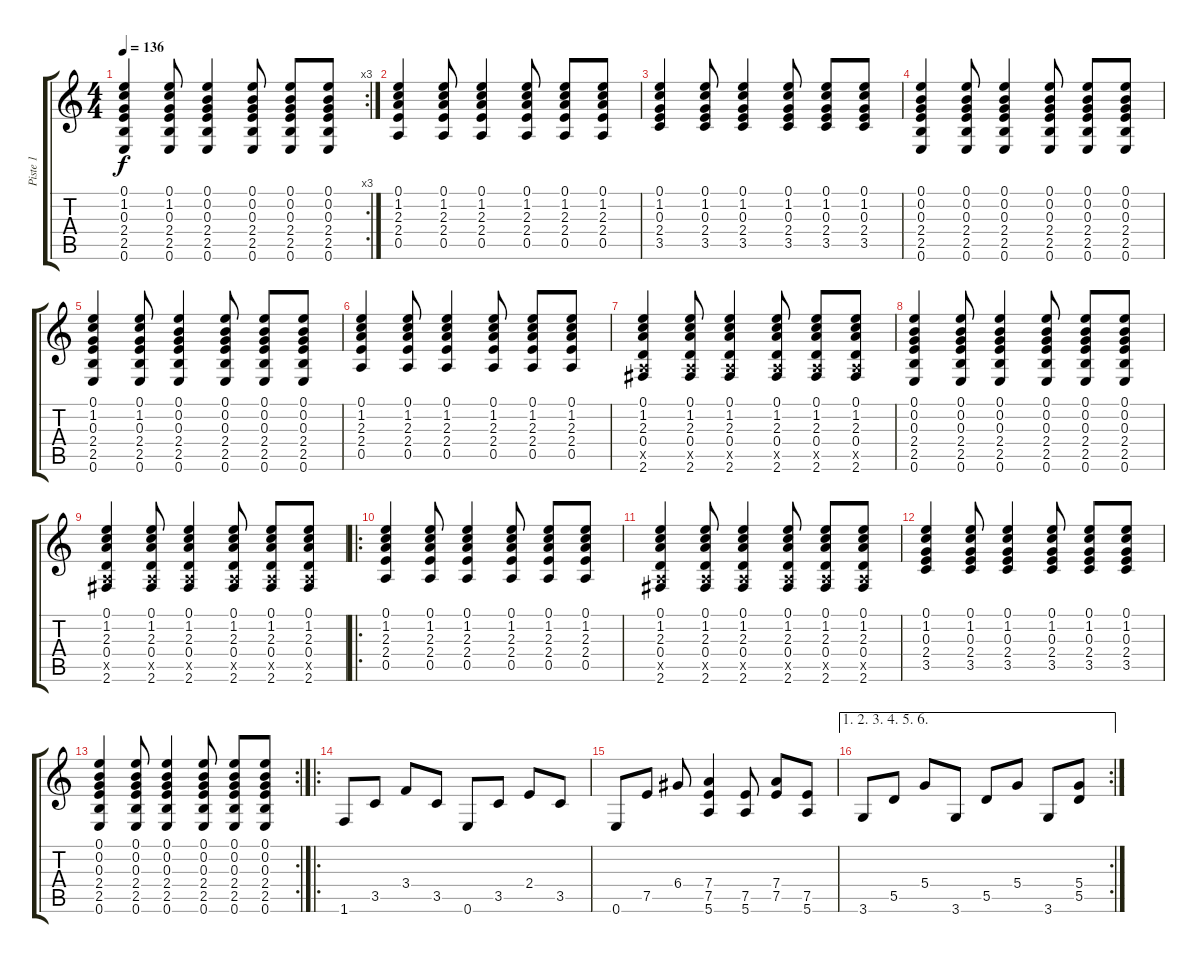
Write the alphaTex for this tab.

\track ("Piste 1" "Piste 1") {instrument acousticguitarsteel}
\staff {score tabs}
\tuning (E4 B3 G3 D3 A2 E2) {hide}
\rc 3
\ts (4 4)
\tempo 136
\clef g2
\ks c
(0.1 1.2 0.3 2.4 2.5 0.6).4{dy f} (0.1 1.2 0.3 2.4 2.5 0.6).8 (0.1 0.2 0.3 2.4 2.5 0.6).4 (0.1 0.2 0.3 2.4 2.5 0.6).8 (0.1 0.2 0.3 2.4 2.5 0.6).8 (0.1 0.2 0.3 2.4 2.5 0.6).8 |
(0.1 1.2 2.3 2.4 0.5).4 (0.1 1.2 2.3 2.4 0.5).8 (0.1 1.2 2.3 2.4 0.5).4 (0.1 1.2 2.3 2.4 0.5).8 (0.1 1.2 2.3 2.4 0.5).8 (0.1 1.2 2.3 2.4 0.5).8 |
(0.1 1.2 0.3 2.4 3.5).4 (0.1 1.2 0.3 2.4 3.5).8 (0.1 1.2 0.3 2.4 3.5).4 (0.1 1.2 0.3 2.4 3.5).8 (0.1 1.2 0.3 2.4 3.5).8 (0.1 1.2 0.3 2.4 3.5).8 |
(0.1 0.2 0.3 2.4 2.5 0.6).4 (0.1 0.2 0.3 2.4 2.5 0.6).8 (0.1 0.2 0.3 2.4 2.5 0.6).4 (0.1 0.2 0.3 2.4 2.5 0.6).8 (0.1 0.2 0.3 2.4 2.5 0.6).8 (0.1 0.2 0.3 2.4 2.5 0.6).8 |
(0.1 1.2 0.3 2.4 2.5 0.6).4 (0.1 1.2 0.3 2.4 2.5 0.6).8 (0.1 0.2 0.3 2.4 2.5 0.6).4 (0.1 0.2 0.3 2.4 2.5 0.6).8 (0.1 0.2 0.3 2.4 2.5 0.6).8 (0.1 0.2 0.3 2.4 2.5 0.6).8 |
(0.1 1.2 2.3 2.4 0.5).4 (0.1 1.2 2.3 2.4 0.5).8 (0.1 1.2 2.3 2.4 0.5).4 (0.1 1.2 2.3 2.4 0.5).8 (0.1 1.2 2.3 2.4 0.5).8 (0.1 1.2 2.3 2.4 0.5).8 |
(0.1 1.2 2.3 0.4 0.5{x} 2.6).4 (0.1 1.2 2.3 0.4 0.5{x} 2.6).8 (0.1 1.2 2.3 0.4 0.5{x} 2.6).4 (0.1 1.2 2.3 0.4 0.5{x} 2.6).8 (0.1 1.2 2.3 0.4 0.5{x} 2.6).8 (0.1 1.2 2.3 0.4 0.5{x} 2.6).8 |
(0.1 0.2 0.3 2.4 2.5 0.6).4 (0.1 0.2 0.3 2.4 2.5 0.6).8 (0.1 0.2 0.3 2.4 2.5 0.6).4 (0.1 0.2 0.3 2.4 2.5 0.6).8 (0.1 0.2 0.3 2.4 2.5 0.6).8 (0.1 0.2 0.3 2.4 2.5 0.6).8 |
(0.1 1.2 2.3 0.4 0.5{x} 2.6).4 (0.1 1.2 2.3 0.4 0.5{x} 2.6).8 (0.1 1.2 2.3 0.4 0.5{x} 2.6).4 (0.1 1.2 2.3 0.4 0.5{x} 2.6).8 (0.1 1.2 2.3 0.4 0.5{x} 2.6).8 (0.1 1.2 2.3 0.4 0.5{x} 2.6).8 |
\ro
(0.1 1.2 2.3 2.4 0.5).4 (0.1 1.2 2.3 2.4 0.5).8 (0.1 1.2 2.3 2.4 0.5).4 (0.1 1.2 2.3 2.4 0.5).8 (0.1 1.2 2.3 2.4 0.5).8 (0.1 1.2 2.3 2.4 0.5).8 |
(0.1 1.2 2.3 0.4 0.5{x} 2.6).4 (0.1 1.2 2.3 0.4 0.5{x} 2.6).8 (0.1 1.2 2.3 0.4 0.5{x} 2.6).4 (0.1 1.2 2.3 0.4 0.5{x} 2.6).8 (0.1 1.2 2.3 0.4 0.5{x} 2.6).8 (0.1 1.2 2.3 0.4 0.5{x} 2.6).8 |
(0.1 1.2 0.3 2.4 3.5).4 (0.1 1.2 0.3 2.4 3.5).8 (0.1 1.2 0.3 2.4 3.5).4 (0.1 1.2 0.3 2.4 3.5).8 (0.1 1.2 0.3 2.4 3.5).8 (0.1 1.2 0.3 2.4 3.5).8 |
\rc 2
(0.1 0.2 0.3 2.4 2.5 0.6).4 (0.1 0.2 0.3 2.4 2.5 0.6).8 (0.1 0.2 0.3 2.4 2.5 0.6).4 (0.1 0.2 0.3 2.4 2.5 0.6).8 (0.1 0.2 0.3 2.4 2.5 0.6).8 (0.1 0.2 0.3 2.4 2.5 0.6).8 |
\ro
1.6.8 3.5.8 3.4.8 3.5.8 0.6.8 3.5.8 2.4.8 3.5.8 |
0.6.8 7.5.8 6.4.8 (7.4 7.5 5.6).4 (7.5 5.6).8 (7.4 7.5).8 (7.5 5.6).8 |
\ae (1 2 3 4 5 6)
\rc 2
3.6.8 5.5.8 5.4.8 3.6.8 5.5.8 5.4.8 3.6.8 (5.4 5.5).8
